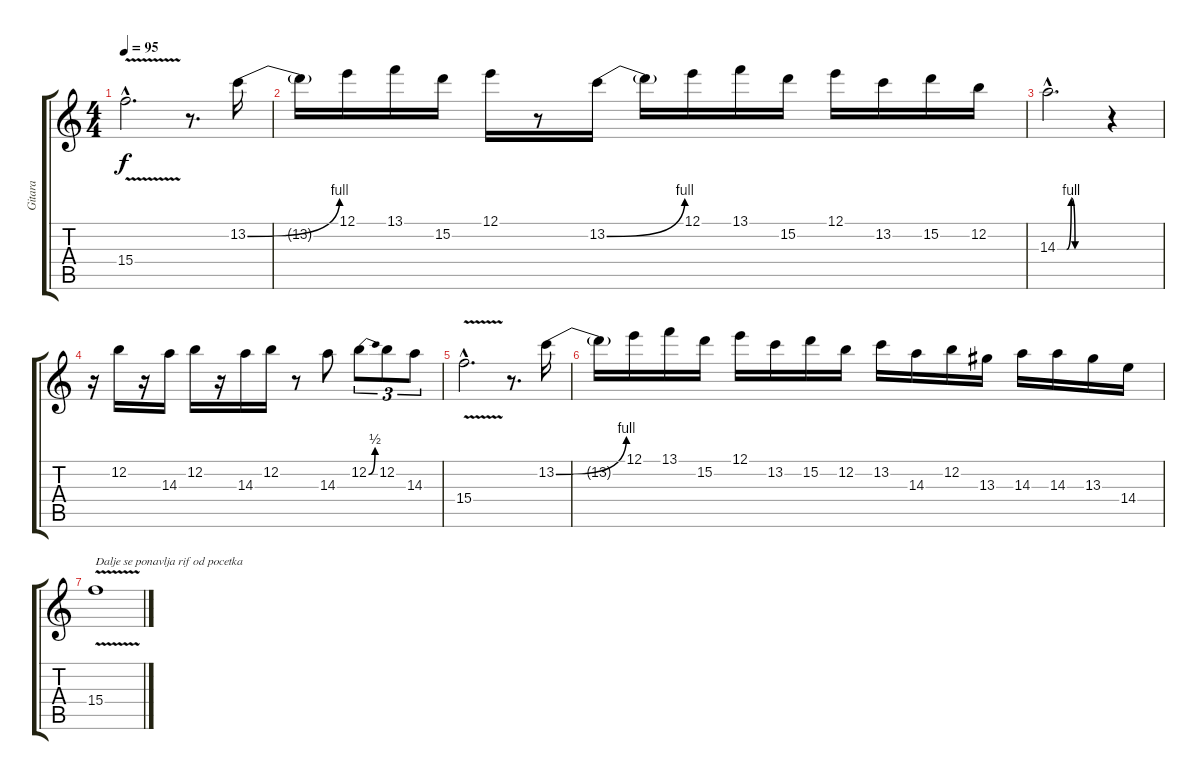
\track ("Gitara" "Gitara") {instrument distortionguitar}
\staff {score tabs}
\tuning (E4 B3 G3 D3 A2 E2) {hide}
\ts (4 4)
\tempo 95
\clef g2
\ks c
15.4{v hac}.2{d dy f} r.8{d} 13.2{be (bend 0 0 60 4)}.16 |
13.2{t}.16 12.1.16 13.1.16 15.2.16 12.1.16 r.8 13.2{be (bend 0 0 60 4)}.16 13.2{t}.16 12.1.16 13.1.16 15.2.16 12.1.16 13.2.16 15.2.16 12.2.16 |
14.3{be (custom 0 0 12 0 18 4 23 0 45 0 60 0) hac}.2{d} r.4 |
r.16 12.2.16 r.16 14.3.16 12.2.16 r.16 14.3.16 12.2.16 r.8 14.3.8 12.2{be (bend 0 0 60 2)}.8{tu (3 2)} 12.2.8{tu (3 2)} 14.3.8{tu (3 2)} |
15.4{v hac}.2{d} r.8{d} 13.2{be (bend 0 0 60 4)}.16 |
13.2{t}.16 12.1.16 13.1.16 15.2.16 12.1.16 13.2.16 15.2.16 12.2.16 13.2.16 14.3.16 12.2.16 13.3.16 14.3.16 14.3.16 13.3.16 14.4.16 |
15.4{v}.1{txt "Dalje se ponavlja rif od pocetka"}
